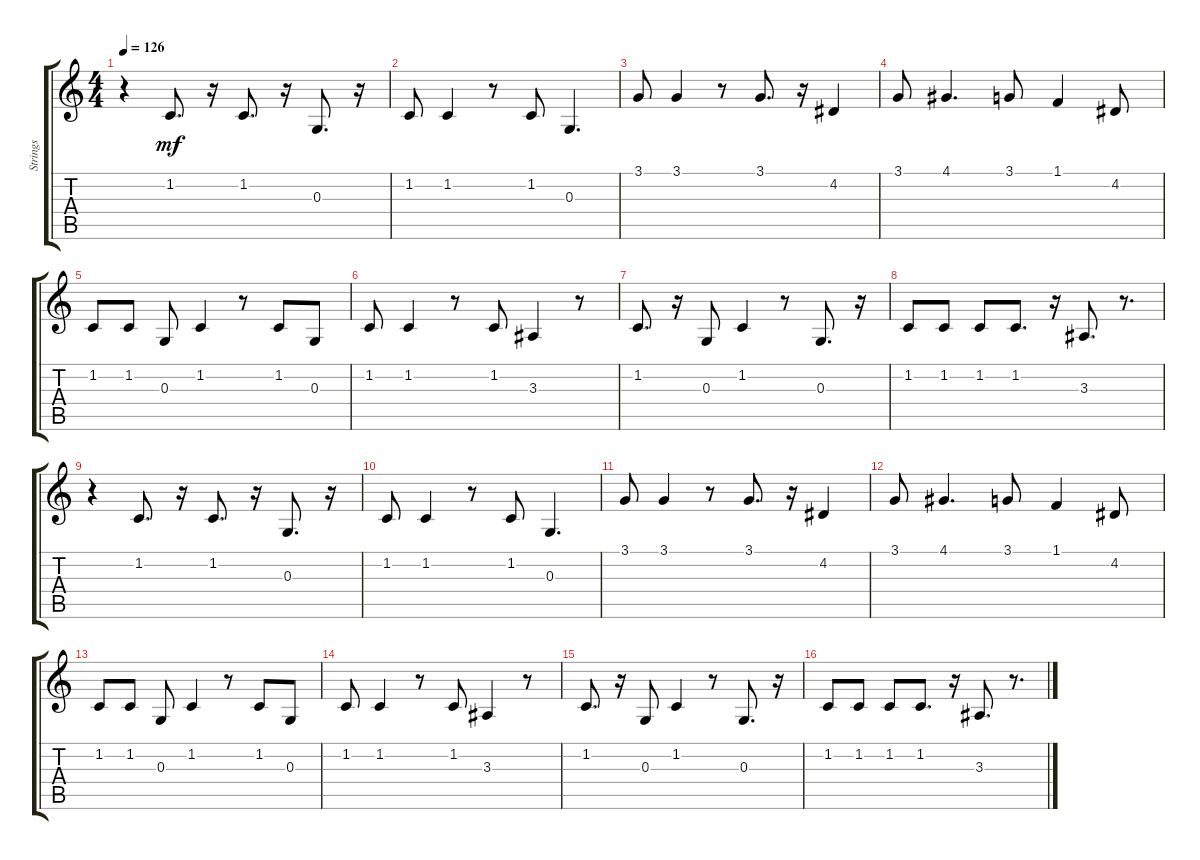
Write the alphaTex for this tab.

\track ("Strings" "Strings") {instrument stringensemble1}
\staff {score tabs}
\tuning (E4 B3 G3 D3 A2 E2) {hide}
\ts (4 4)
\tempo 126
\clef g2
\ks c
r.4{dy mf} 1.2.8{d} r.16 1.2.8{d} r.16 0.3.8{d} r.16 |
1.2.8 1.2.4 r.8 1.2.8 0.3.4{d} |
3.1.8 3.1.4 r.8 3.1.8{d} r.16 4.2.4 |
3.1.8 4.1.4{d} 3.1.8 1.1.4 4.2.8 |
1.2.8 1.2.8 0.3.8 1.2.4 r.8 1.2.8 0.3.8 |
1.2.8 1.2.4 r.8 1.2.8 3.3.4 r.8 |
1.2.8{d} r.16 0.3.8 1.2.4 r.8 0.3.8{d} r.16 |
1.2.8 1.2.8 1.2.8 1.2.8{d} r.16 3.3.8{d} r.8{d} |
r.4 1.2.8{d} r.16 1.2.8{d} r.16 0.3.8{d} r.16 |
1.2.8 1.2.4 r.8 1.2.8 0.3.4{d} |
3.1.8 3.1.4 r.8 3.1.8{d} r.16 4.2.4 |
3.1.8 4.1.4{d} 3.1.8 1.1.4 4.2.8 |
1.2.8 1.2.8 0.3.8 1.2.4 r.8 1.2.8 0.3.8 |
1.2.8 1.2.4 r.8 1.2.8 3.3.4 r.8 |
1.2.8{d} r.16 0.3.8 1.2.4 r.8 0.3.8{d} r.16 |
1.2.8 1.2.8 1.2.8 1.2.8{d} r.16 3.3.8{d} r.8{d}
